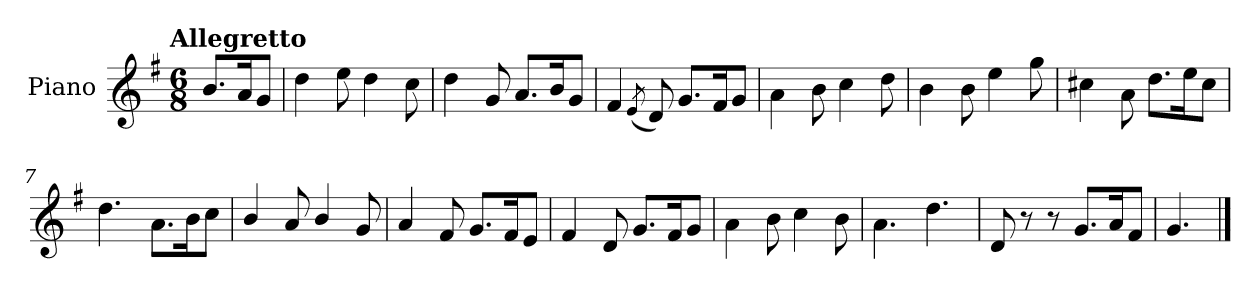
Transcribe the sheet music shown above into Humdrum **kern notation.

**kern
*part1
*staff1
*I"Piano
*I'Pno.
*clefG2
*k[f#]
!!LO:TX:omd:t=Allegretto
*M6/8
*MM116
=
8.b/L
16a/K
8g/J
=1
4dd\
8ee\
4dd\
8cc\
=2
4dd\
8g/
8.a/L
16b/K
8g/J
=3
4f#/
(<8qe/
8d/)
8.g/L
16f#/K
8g/J
=4
4a\
8b\
4cc\
8dd\
!!LO:LB:g=z
=5
4b\
8b\
4ee\
8gg\
=6
4cc#X\
8a\
8.dd\L
16ee\K
8cc#\J
=7
4.dd\
8.a\L
16b\K
8cc\J
=8
4b/
8a/
4b/
8g/
=9
4a/
8f#/
8.g/L
16f#/K
8e/J
!!LO:LB:g=z
=10
4f#/
8d/
8.g/L
16f#/K
8g/J
=11
4a\
8b\
4cc\
8b\
=12
4.a\
4.dd\
=13
8d/
8r
8r
8.g/L
16a/K
8f#/J
=14
4.g/
==
*-
